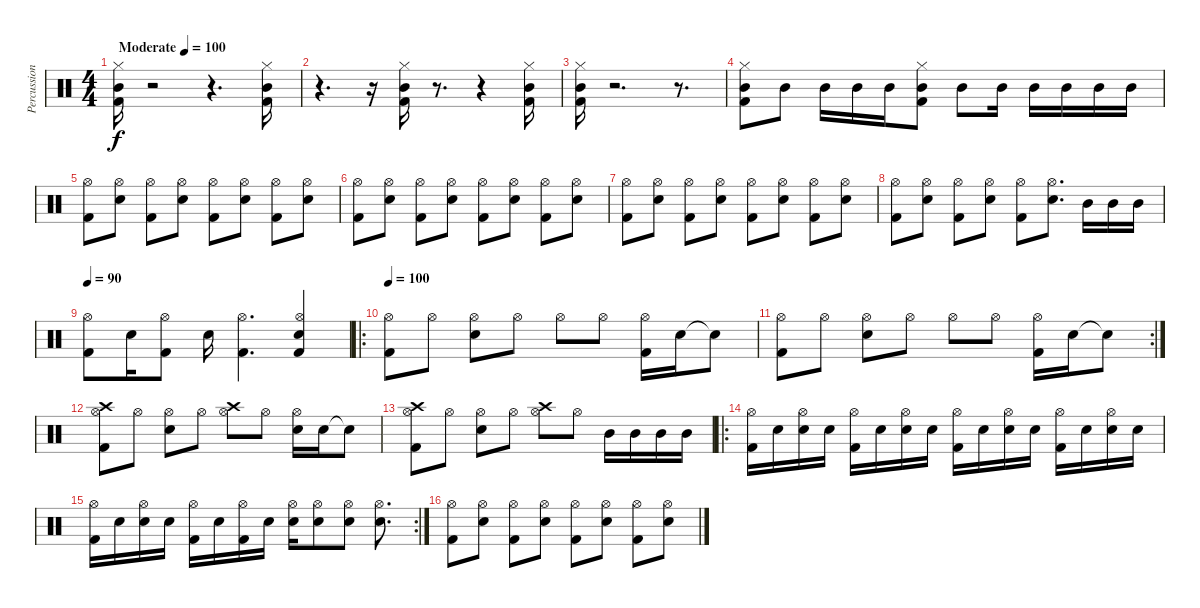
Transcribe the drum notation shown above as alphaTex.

\track ("Percussions" "Percussion") {instrument percussion}
\staff {score}
\articulation defaults
\ts (4 4)
\tempo (100 "Moderate")
\clef neutral
\ks c
("Hi-Hat (closed)" "Kick (hit) 2" "Mid Tom (hit)").16{dy f} r.2 r.4{d} ("Hi-Hat (closed)" "Kick (hit) 2" "Mid Tom (hit)").16 |
r.4{d} r.16 ("Hi-Hat (closed)" "Kick (hit) 2" "Mid Tom (hit)").16 r.8{d} r.4 ("Hi-Hat (closed)" "Kick (hit) 2" "Mid Tom (hit)").16 |
("Hi-Hat (closed)" "Kick (hit) 2" "Mid Tom (hit)").16 r.2{d} r.8{d} |
("Hi-Hat (closed)" "Kick (hit) 2" "Mid Tom (hit)").8 "Mid Tom (hit)".8 "Mid Tom (hit)".16 "Mid Tom (hit)".16 "Mid Tom (hit)".16 ("Hi-Hat (closed)" "Kick (hit) 2" "Mid Tom (hit)").8 "Mid Tom (hit)".8 "Mid Tom (hit)".16 "Mid Tom (hit)".16 "Mid Tom (hit)".16 "Mid Tom (hit)".16 "Mid Tom (hit)".16 |
("Kick (hit) 2" "Hi-Hat (open)").8 ("Snare (hit) 2" "Hi-Hat (open)").8 ("Kick (hit) 2" "Hi-Hat (open)").8 ("Snare (hit) 2" "Hi-Hat (open)").8 ("Kick (hit) 2" "Hi-Hat (open)").8 ("Snare (hit) 2" "Hi-Hat (open)").8 ("Kick (hit) 2" "Hi-Hat (open)").8 ("Snare (hit) 2" "Hi-Hat (open)").8 |
("Kick (hit) 2" "Hi-Hat (open)").8 ("Snare (hit) 2" "Hi-Hat (open)").8 ("Kick (hit) 2" "Hi-Hat (open)").8 ("Snare (hit) 2" "Hi-Hat (open)").8 ("Kick (hit) 2" "Hi-Hat (open)").8 ("Snare (hit) 2" "Hi-Hat (open)").8 ("Kick (hit) 2" "Hi-Hat (open)").8 ("Snare (hit) 2" "Hi-Hat (open)").8 |
("Kick (hit) 2" "Hi-Hat (open)").8 ("Snare (hit) 2" "Hi-Hat (open)").8 ("Kick (hit) 2" "Hi-Hat (open)").8 ("Snare (hit) 2" "Hi-Hat (open)").8 ("Kick (hit) 2" "Hi-Hat (open)").8 ("Snare (hit) 2" "Hi-Hat (open)").8 ("Kick (hit) 2" "Hi-Hat (open)").8 ("Snare (hit) 2" "Hi-Hat (open)").8 |
("Kick (hit) 2" "Hi-Hat (open)").8 ("Snare (hit) 2" "Hi-Hat (open)").8 ("Kick (hit) 2" "Hi-Hat (open)").8 ("Snare (hit) 2" "Hi-Hat (open)").8 ("Kick (hit) 2" "Hi-Hat (open)").8 ("Snare (hit) 2" "Hi-Hat (open)").8{d} "Mid Tom (hit)".16 "Mid Tom (hit)".16 "Mid Tom (hit)".16 |
\tempo 90
("Hi-Hat (open)" "Kick (hit) 2").8 "Snare (hit) 2".16 ("Hi-Hat (open)" "Kick (hit) 2").8 "Snare (hit) 2".16 ("Hi-Hat (open)" "Kick (hit) 2").4{d} ("Snare (hit) 2" "Hi-Hat (open)" "Kick (hit) 2").4 |
\ro
\tempo 100
("Hi-Hat (open)" "Kick (hit) 2").8 "Hi-Hat (open)".8 ("Hi-Hat (open)" "Snare (hit) 2").8 "Hi-Hat (open)".8 "Hi-Hat (open)".8 "Hi-Hat (open)".8 ("Hi-Hat (open)" "Kick (hit) 2").16 "Snare (hit) 2".16 "Snare (hit) 2"{t}.8 |
\rc 2
("Hi-Hat (open)" "Kick (hit) 2").8 "Hi-Hat (open)".8 ("Hi-Hat (open)" "Snare (hit) 2").8 "Hi-Hat (open)".8 "Hi-Hat (open)".8 "Hi-Hat (open)".8 ("Hi-Hat (open)" "Kick (hit) 2").16 "Snare (hit) 2".16 "Snare (hit) 2"{t}.8 |
("Crash high (hit)" "Hi-Hat (open)" "Kick (hit) 2").8 "Hi-Hat (open)".8 ("Hi-Hat (open)" "Snare (hit) 2").8 "Hi-Hat (open)".8 ("Crash high (hit)" "Hi-Hat (open)").8 "Hi-Hat (open)".8 ("Hi-Hat (open)" "Snare (hit) 2").16 "Snare (hit) 2".16 "Snare (hit) 2"{t}.8 |
("Crash high (hit)" "Hi-Hat (open)" "Kick (hit) 2").8 "Hi-Hat (open)".8 ("Hi-Hat (open)" "Snare (hit) 2").8 "Hi-Hat (open)".8 ("Crash high (hit)" "Hi-Hat (open)").8 "Hi-Hat (open)".8 "Mid Tom (hit)".16 "Mid Tom (hit)".16 "Mid Tom (hit)".16 "Mid Tom (hit)".16 |
\ro
("Kick (hit) 2" "Hi-Hat (open)").16 "Snare (hit) 2".16 ("Snare (hit) 2" "Hi-Hat (open)").16 "Snare (hit) 2".16 ("Kick (hit) 2" "Hi-Hat (open)").16 "Snare (hit) 2".16 ("Snare (hit) 2" "Hi-Hat (open)").16 "Snare (hit) 2".16 ("Kick (hit) 2" "Hi-Hat (open)").16 "Snare (hit) 2".16 ("Snare (hit) 2" "Hi-Hat (open)").16 "Snare (hit) 2".16 ("Kick (hit) 2" "Hi-Hat (open)").16 "Snare (hit) 2".16 ("Snare (hit) 2" "Hi-Hat (open)").16 "Snare (hit) 2".16 |
\rc 2
("Kick (hit) 2" "Hi-Hat (open)").16 "Snare (hit) 2".16 ("Snare (hit) 2" "Hi-Hat (open)").16 "Snare (hit) 2".16 ("Kick (hit) 2" "Hi-Hat (open)").16 "Snare (hit) 2".16 ("Kick (hit) 2" "Hi-Hat (open)").16 "Snare (hit) 2".16 ("Hi-Hat (open)" "Snare (hit) 2").16 ("Hi-Hat (open)" "Snare (hit) 2").8 ("Hi-Hat (open)" "Snare (hit) 2").8 ("Hi-Hat (open)" "Snare (hit) 2").8{d} |
("Kick (hit) 2" "Hi-Hat (open)").8 ("Snare (hit) 2" "Hi-Hat (open)").8 ("Kick (hit) 2" "Hi-Hat (open)").8 ("Snare (hit) 2" "Hi-Hat (open)").8 ("Kick (hit) 2" "Hi-Hat (open)").8 ("Snare (hit) 2" "Hi-Hat (open)").8 ("Kick (hit) 2" "Hi-Hat (open)").8 ("Snare (hit) 2" "Hi-Hat (open)").8
